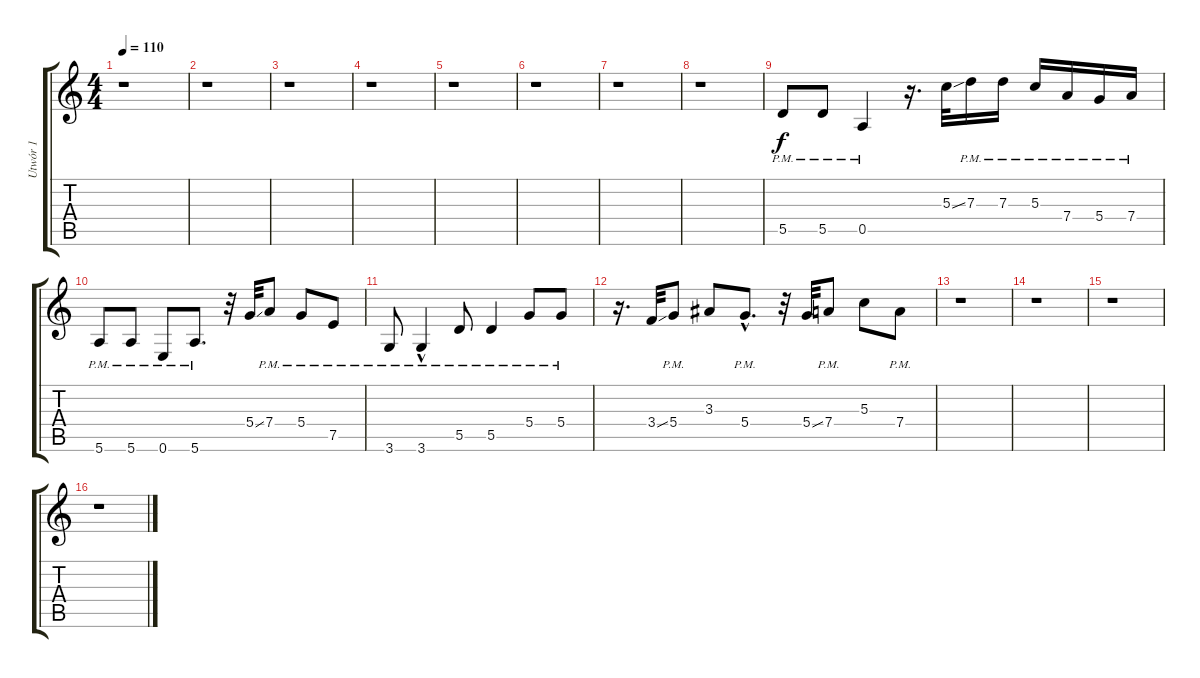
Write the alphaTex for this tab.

\track ("Utwór 1" "Utwór 1") {instrument electricguitarmuted}
\staff {score tabs}
\tuning (E4 B3 G3 D3 A2 E2) {hide}
\ts (4 4)
\tempo 110
\clef g2
\ks c
r.1{dy f} |
r.1 |
r.1 |
r.1 |
r.1 |
r.1 |
r.1 |
r.1 |
5.5{pm}.8 5.5{pm}.8 0.5{pm}.4 r.16{d} 5.3{ss}.32 7.3{pm}.16 7.3{pm}.16 5.3{pm}.16 7.4{pm}.16 5.4{pm}.16 7.4{pm}.16 |
5.6{pm}.8 5.6{pm}.8 0.6{pm}.8 5.6{pm}.8{d} r.32 5.4{ss}.32 7.4{pm}.8 5.4{pm}.8 7.5{pm}.8 |
3.6{pm}.8 3.6{hac pm}.4 5.5{pm}.8 5.5{pm}.4 5.4{pm}.8 5.4{pm}.8 |
r.16{d} 3.4{ss}.32 5.4{pm}.8 3.3.8 5.4{hac pm}.8{d} r.32 5.4{ss}.32 7.4{pm}.8 5.3.8 7.4{pm}.8 |
r.1 |
r.1 |
r.1 |
r.1
